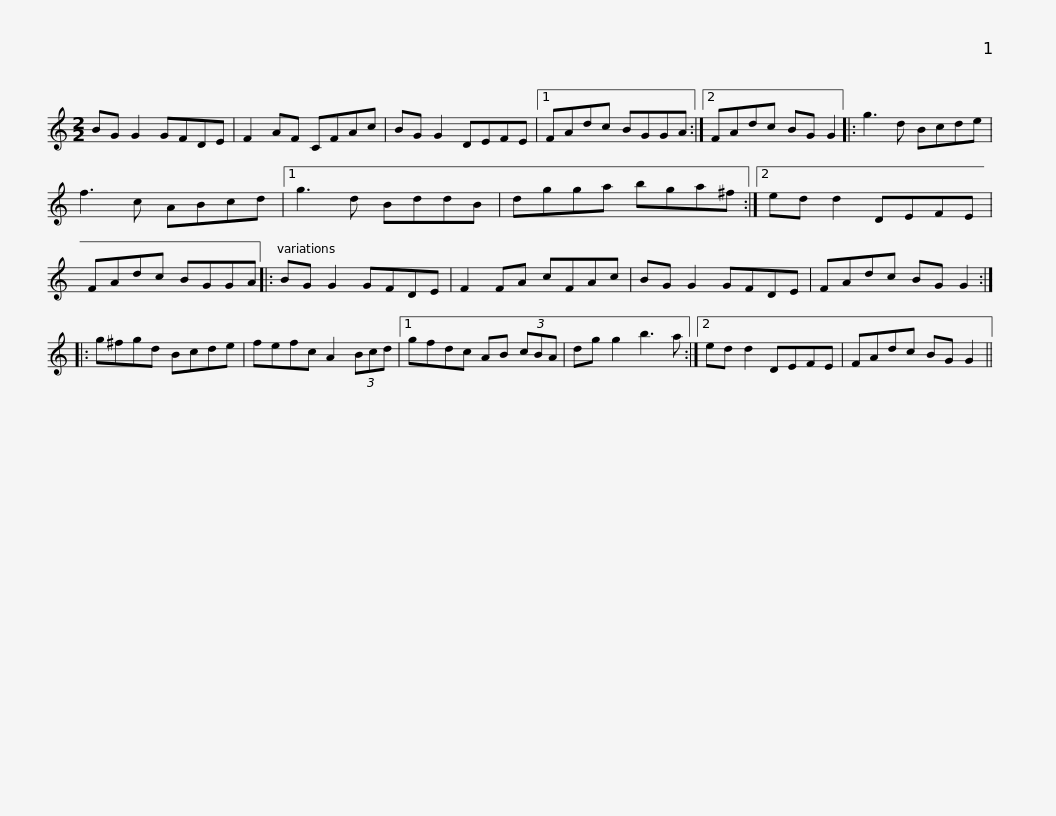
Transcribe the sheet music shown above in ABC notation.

X:1
L:1/8
M:2/2
I:linebreak $
K:C
V:1 treble
V:1
 BG G2 GFDE | F2 AF CFAc | BG G2 DEFE |1 FAdc BGGA :|2 FAdc BG G2 |: %5
 g3 d Bcde |$ f3 c ABcd |1 g3 d BddB | dgga bga^f :|2 ed d2 DEFE | %10
 FAdc BGGA |: BG G2 GFDE |$ F2 FA cFAc | BG G2 GFDE | FAdc BG G2 :: %15
 g^fgd Bcde | fefc A2 (3Bcd |1$ gfdc AB (3cBA | dg g2 b3 a :|2 ed d2 DEFE | %20
 FAdc BG G2 || %21
